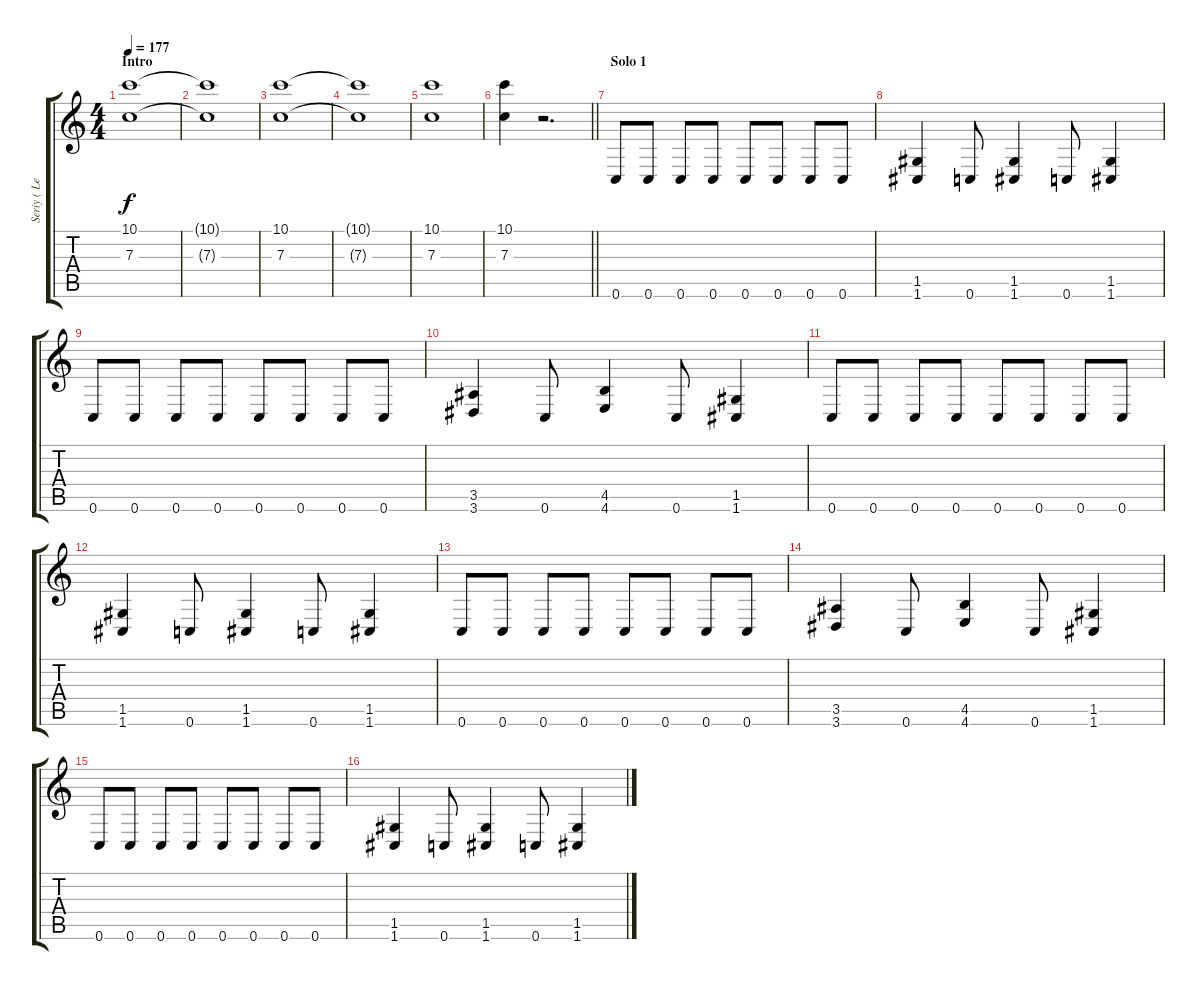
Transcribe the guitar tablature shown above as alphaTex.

\track ("Seriy ( Lead Guitar )" "Seriy ( Le") {instrument distortionguitar}
\staff {score tabs}
\tuning (D4 A3 F3 C3 G2 C2) {hide}
\ts (4 4)
\section ("" "Intro")
\tempo 177
\clef g2
\ks c
(10.1 7.3).1{dy f instrument distortionguitar} |
(10.1{t} 7.3{t}).1 |
(10.1 7.3).1 |
(10.1{t} 7.3{t}).1 |
(10.1 7.3).1 |
\barLineRight lightlight
(10.1 7.3).4 r.2{d} |
\section ("" "Solo 1")
0.6.8 0.6.8 0.6.8 0.6.8 0.6.8 0.6.8 0.6.8 0.6.8 |
(1.5 1.6).4 0.6.8 (1.5 1.6).4 0.6.8 (1.5 1.6).4 |
0.6.8 0.6.8 0.6.8 0.6.8 0.6.8 0.6.8 0.6.8 0.6.8 |
(3.5 3.6).4 0.6.8 (4.5 4.6).4 0.6.8 (1.5 1.6).4 |
0.6.8 0.6.8 0.6.8 0.6.8 0.6.8 0.6.8 0.6.8 0.6.8 |
(1.5 1.6).4 0.6.8 (1.5 1.6).4 0.6.8 (1.5 1.6).4 |
0.6.8 0.6.8 0.6.8 0.6.8 0.6.8 0.6.8 0.6.8 0.6.8 |
(3.5 3.6).4 0.6.8 (4.5 4.6).4 0.6.8 (1.5 1.6).4 |
0.6.8 0.6.8 0.6.8 0.6.8 0.6.8 0.6.8 0.6.8 0.6.8 |
(1.5 1.6).4 0.6.8 (1.5 1.6).4 0.6.8 (1.5 1.6).4
